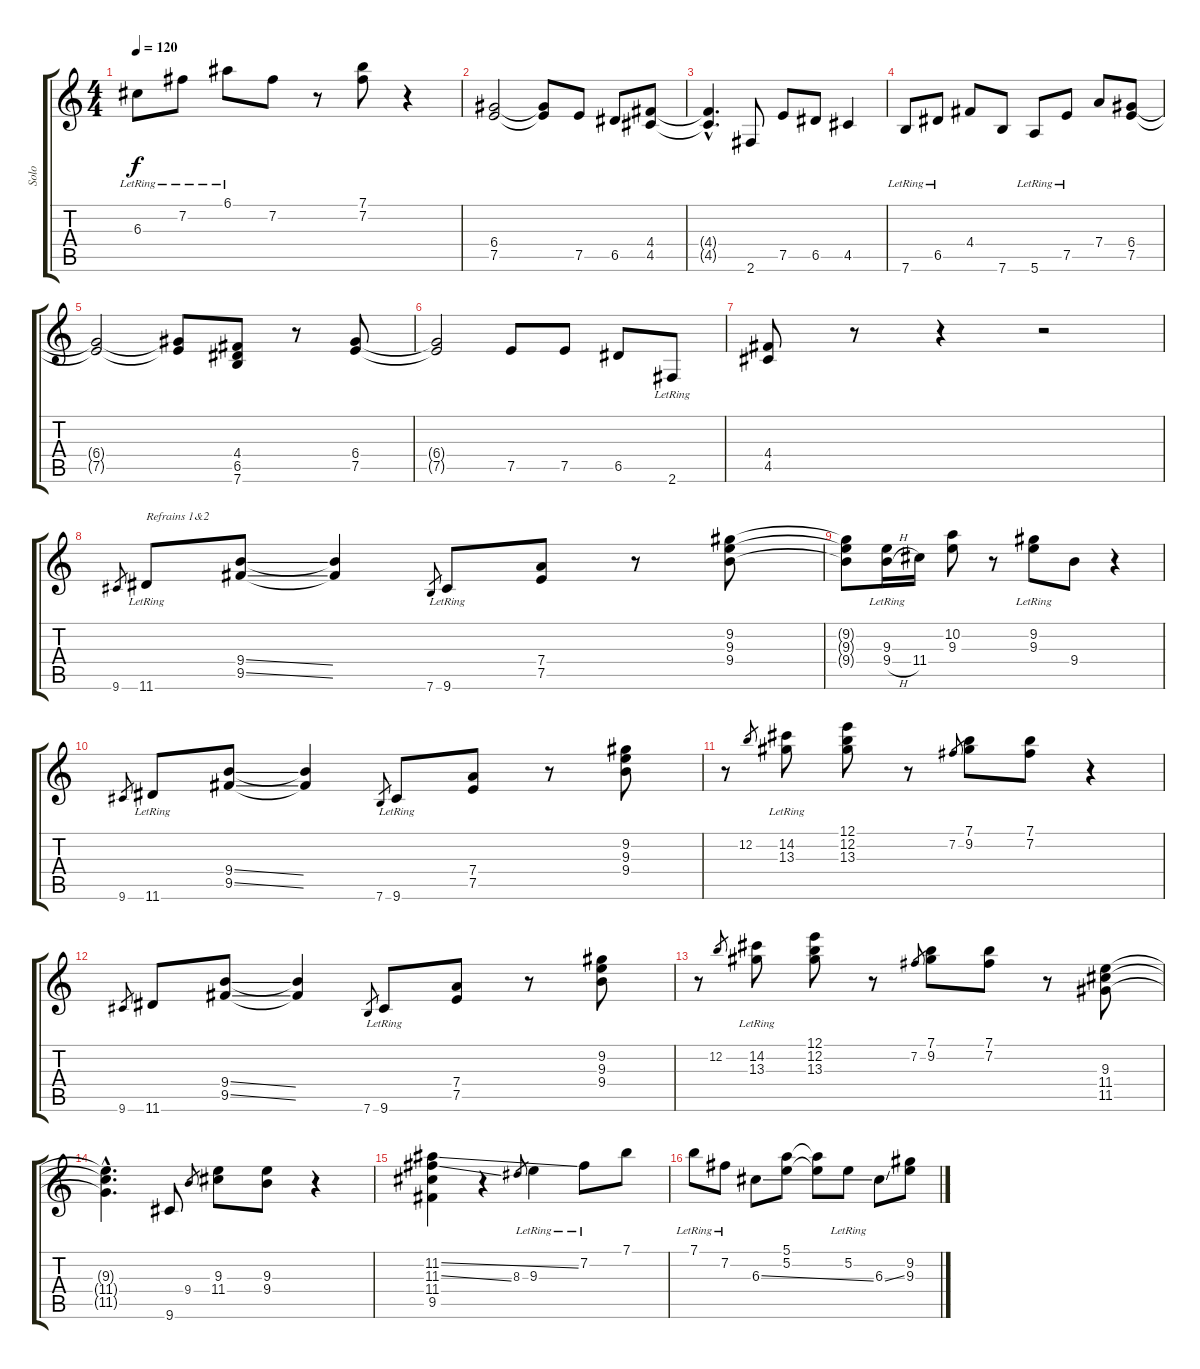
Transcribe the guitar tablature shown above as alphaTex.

\track ("Solo" "Solo") {instrument electricguitarclean}
\staff {score tabs}
\tuning (E4 B3 G3 D3 A2 E2) {hide}
\ts (4 4)
\tempo 120
\clef g2
\ks c
6.3{lr}.8{dy f} 7.2{lr}.8 6.1{lr}.8 7.2.8 r.8 (7.1 7.2).8 r.4 |
(6.4 7.5).2 (6.4{t} 7.5{t}).8 7.5.8 6.5.8 (4.4 4.5).8 |
(4.4{hac t} 4.5{hac t}).4{d} 2.6.8 7.5.8 6.5.8 4.5.4 |
7.6{lr}.8 6.5{lr}.8 4.4.8 7.6.8 5.6{lr}.8 7.5{lr}.8 7.4.8 (6.4 7.5).8 |
(6.4{t} 7.5{t}).2 (6.4{t} 7.5{t}).8 (4.4 6.5 7.6).8 r.8 (6.4 7.5).8 |
(6.4{t} 7.5{t}).2 7.5.8 7.5.8 6.5.8 2.6{lr}.8 |
(4.4 4.5).8 r.8 r.4 r.2 |
9.6.8{gr} 11.6{lr}.8{txt "Refrains 1&2"} (9.4{ss} 9.5{ss}).8 (9.4{t} 9.5{t}).4 7.6.8{gr} 9.6{lr}.8 (7.4 7.5).8 r.8 (9.2 9.3 9.4).8 |
(9.2{t} 9.3{t} 9.4{t}).8 (9.3{lr} 9.4{h}).16 11.4.16 (10.2 9.3).8 r.8 (9.2{lr} 9.3{lr}).8 9.4.8 r.4 |
9.6.8{gr} 11.6{lr}.8 (9.4{ss} 9.5{ss}).8 (9.4{t} 9.5{t}).4 7.6.8{gr} 9.6{lr}.8 (7.4 7.5).8 r.8 (9.2 9.3 9.4).8 |
r.8 12.2.8{gr} (14.2 13.3{lr}).8 (12.1 12.2 13.3).8 r.8 7.2.8{gr} (7.1 9.2).8 (7.1 7.2).8 r.4 |
9.6.8{gr} 11.6.8 (9.4{ss} 9.5{ss}).8 (9.4{t} 9.5{t}).4 7.6.8{gr} 9.6{lr}.8 (7.4 7.5).8 r.8 (9.2 9.3 9.4).8 |
r.8 12.2.8{gr} (14.2 13.3{lr}).8 (12.1 12.2 13.3).8 r.8 7.2.8{gr} (7.1 9.2).8 (7.1 7.2).8 r.8 (9.3 11.4 11.5).8 |
(9.3{hac t} 11.4{hac t} 11.5{hac t}).4{d} 9.6.8 9.4.8{gr} (9.3 11.4).8 (9.3 9.4).8 r.4 |
(11.2{ss} 11.3{ss} 11.4 9.5).4 r.4 8.3.8{gr} 9.3{lr}.4 7.2{lr}.8 7.1.8 |
7.1{lr}.8 7.2{lr}.8 6.3{ss}.8 (5.1 5.2).8 (5.1{t} 5.2{t}).8 5.2{lr}.8 6.3{ss}.8 (9.2 9.3).8
